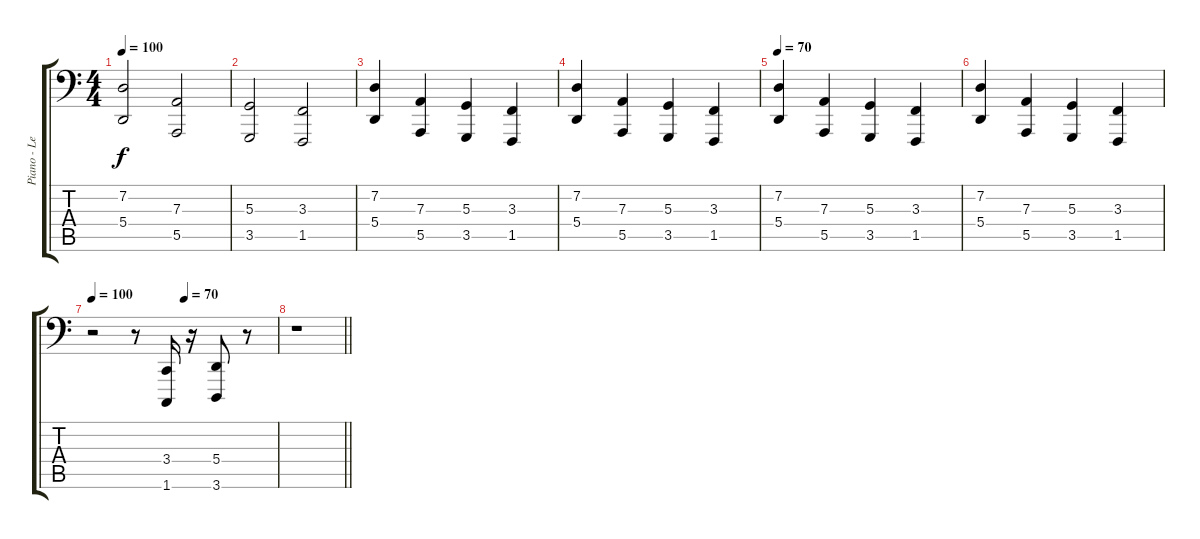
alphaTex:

\track ("Piano - Left Hand" "Piano - Le") {instrument acousticgrandpiano}
\staff {score tabs}
\tuning (C3 G2 D2 A1 E1 B0) {hide}
\ts (4 4)
\tempo 100
\clef f4
\ks c
(7.2 5.4).2{dy f} (7.3 5.5).2 |
(5.3 3.5).2 (3.3 1.5).2 |
(7.2 5.4).4 (7.3 5.5).4 (5.3 3.5).4 (3.3 1.5).4 |
(7.2 5.4).4 (7.3 5.5).4 (5.3 3.5).4 (3.3 1.5).4 |
\tempo 70
(7.2 5.4).4 (7.3 5.5).4 (5.3 3.5).4 (3.3 1.5).4 |
(7.2 5.4).4 (7.3 5.5).4 (5.3 3.5).4 (3.3 1.5).4 |
\tempo 100
\tempo (70 0.5)
r.2 r.8 (3.4 1.6).16 r.16 (5.4 3.6).8 r.8 |
\barLineRight lightlight
r.1
